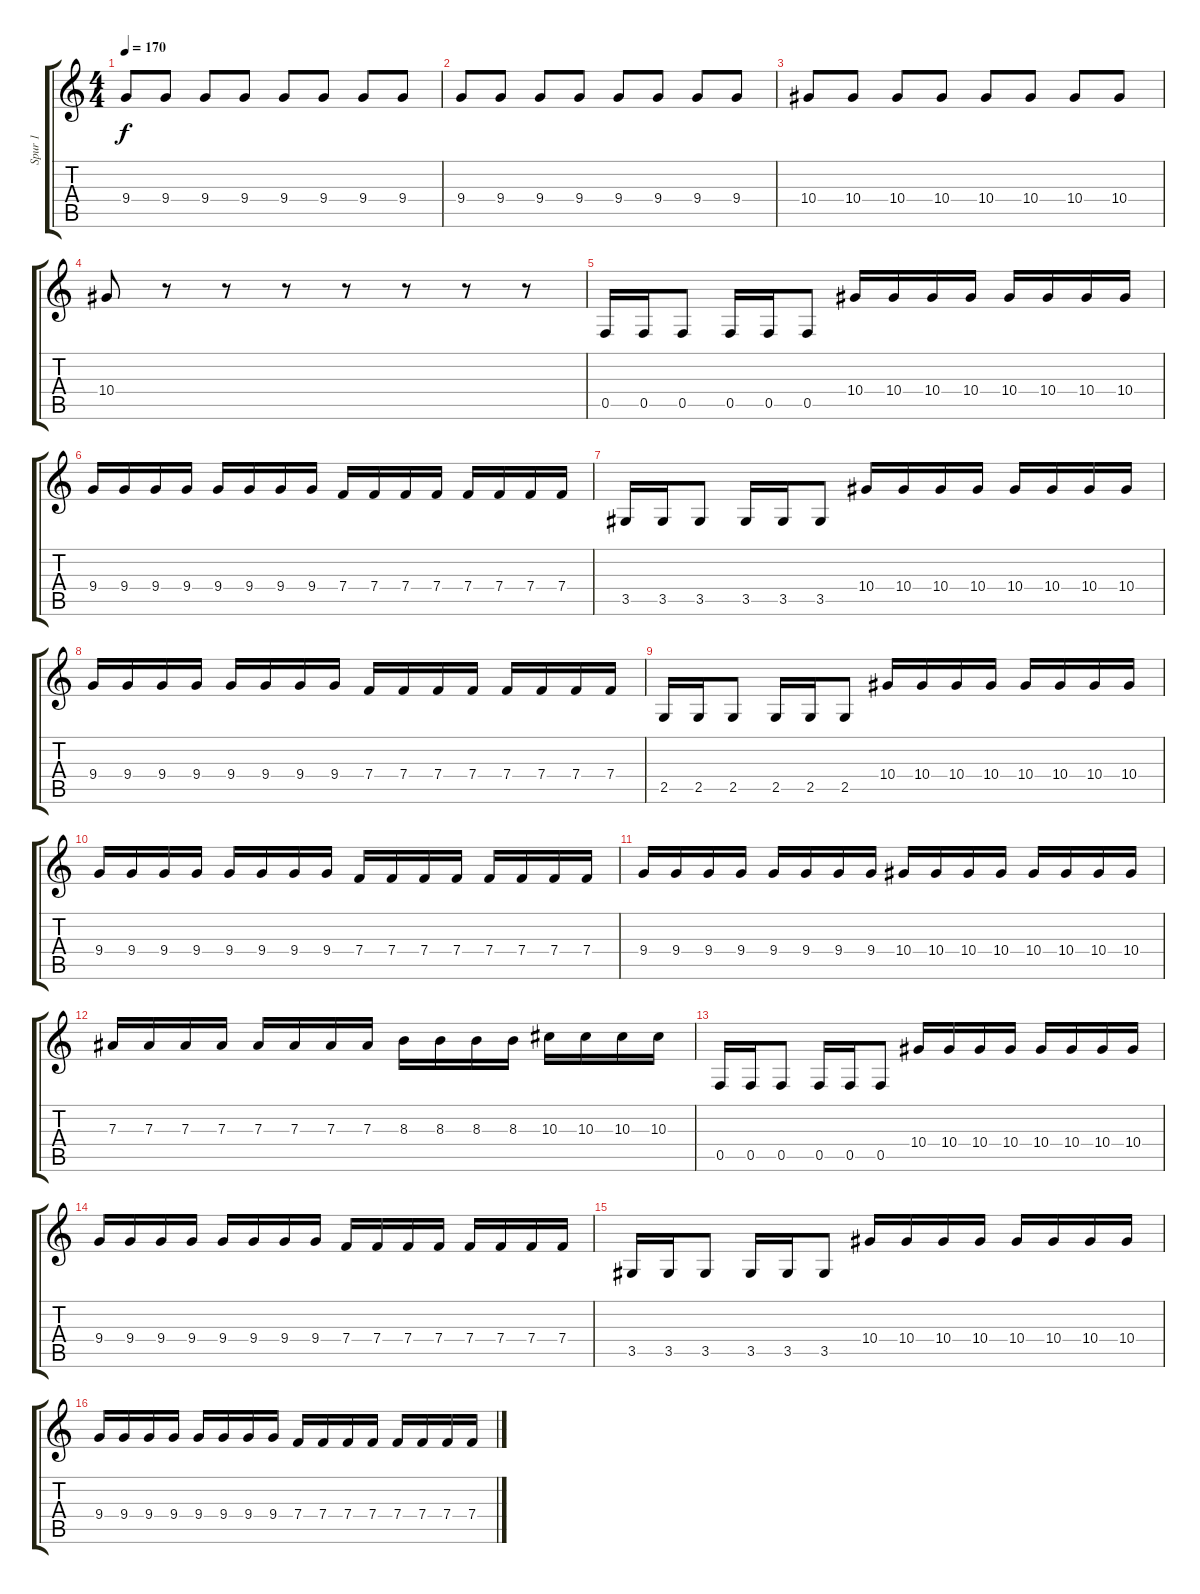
\track ("Spur 1" "Spur 1") {solo instrument distortionguitar}
\staff {score tabs}
\tuning (C4 G3 Eb3 Bb2 F2 C2) {hide}
\ts (4 4)
\tempo 170
\clef g2
\ks c
9.4.8{dy f} 9.4.8 9.4.8 9.4.8 9.4.8 9.4.8 9.4.8 9.4.8 |
9.4.8 9.4.8 9.4.8 9.4.8 9.4.8 9.4.8 9.4.8 9.4.8 |
10.4.8 10.4.8 10.4.8 10.4.8 10.4.8 10.4.8 10.4.8 10.4.8 |
10.4.8 r.8 r.8 r.8 r.8 r.8 r.8 r.8 |
0.5.16 0.5.16 0.5.8 0.5.16 0.5.16 0.5.8 10.4.16 10.4.16 10.4.16 10.4.16 10.4.16 10.4.16 10.4.16 10.4.16 |
9.4.16 9.4.16 9.4.16 9.4.16 9.4.16 9.4.16 9.4.16 9.4.16 7.4.16 7.4.16 7.4.16 7.4.16 7.4.16 7.4.16 7.4.16 7.4.16 |
3.5.16 3.5.16 3.5.8 3.5.16 3.5.16 3.5.8 10.4.16 10.4.16 10.4.16 10.4.16 10.4.16 10.4.16 10.4.16 10.4.16 |
9.4.16 9.4.16 9.4.16 9.4.16 9.4.16 9.4.16 9.4.16 9.4.16 7.4.16 7.4.16 7.4.16 7.4.16 7.4.16 7.4.16 7.4.16 7.4.16 |
2.5.16 2.5.16 2.5.8 2.5.16 2.5.16 2.5.8 10.4.16 10.4.16 10.4.16 10.4.16 10.4.16 10.4.16 10.4.16 10.4.16 |
9.4.16 9.4.16 9.4.16 9.4.16 9.4.16 9.4.16 9.4.16 9.4.16 7.4.16 7.4.16 7.4.16 7.4.16 7.4.16 7.4.16 7.4.16 7.4.16 |
9.4.16 9.4.16 9.4.16 9.4.16 9.4.16 9.4.16 9.4.16 9.4.16 10.4.16 10.4.16 10.4.16 10.4.16 10.4.16 10.4.16 10.4.16 10.4.16 |
7.3.16 7.3.16 7.3.16 7.3.16 7.3.16 7.3.16 7.3.16 7.3.16 8.3.16 8.3.16 8.3.16 8.3.16 10.3.16 10.3.16 10.3.16 10.3.16 |
0.5.16 0.5.16 0.5.8 0.5.16 0.5.16 0.5.8 10.4.16 10.4.16 10.4.16 10.4.16 10.4.16 10.4.16 10.4.16 10.4.16 |
9.4.16 9.4.16 9.4.16 9.4.16 9.4.16 9.4.16 9.4.16 9.4.16 7.4.16 7.4.16 7.4.16 7.4.16 7.4.16 7.4.16 7.4.16 7.4.16 |
3.5.16 3.5.16 3.5.8 3.5.16 3.5.16 3.5.8 10.4.16 10.4.16 10.4.16 10.4.16 10.4.16 10.4.16 10.4.16 10.4.16 |
9.4.16 9.4.16 9.4.16 9.4.16 9.4.16 9.4.16 9.4.16 9.4.16 7.4.16 7.4.16 7.4.16 7.4.16 7.4.16 7.4.16 7.4.16 7.4.16
